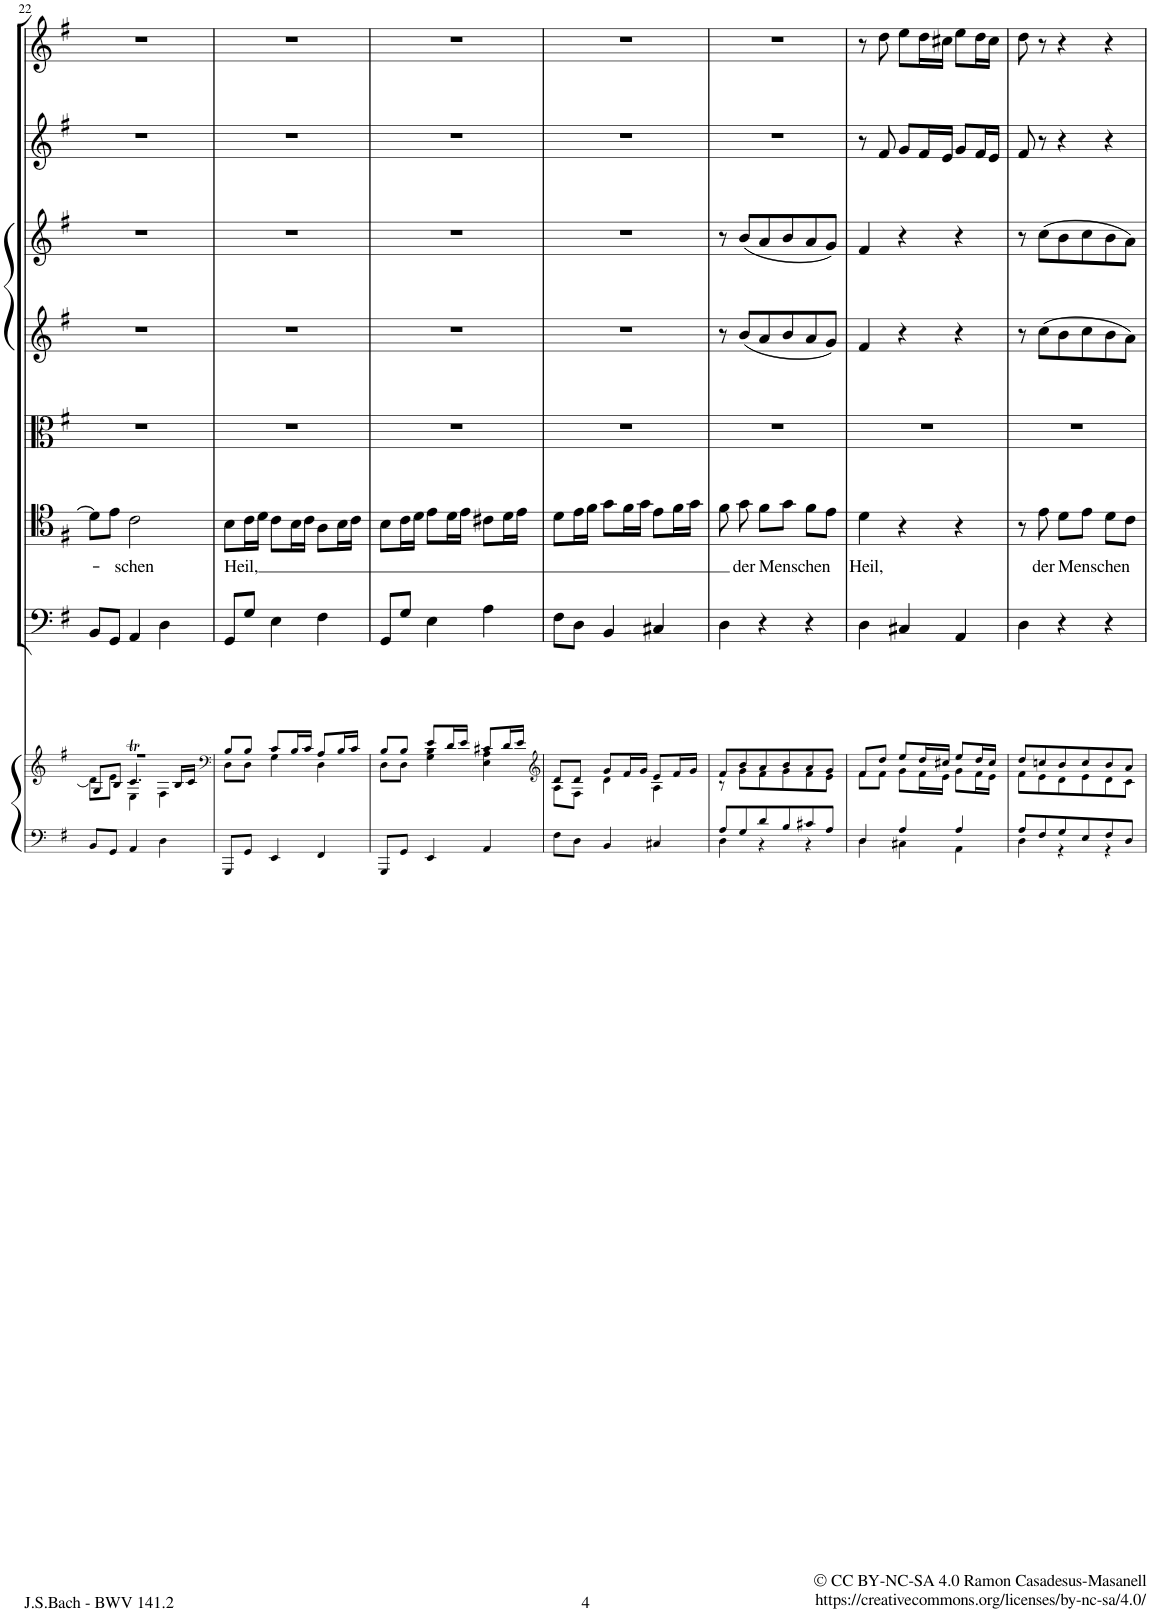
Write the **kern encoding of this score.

**kern	**kern	**kern	**kern	**text	**kern	**kern	**kern	**kern	**kern
*part8	*part8	*part7	*part6	*part6	*part5	*part4	*part3	*part2	*part1
*staff9	*staff8	*staff7	*staff6	*staff6	*staff5	*staff4	*staff3	*staff2	*staff1
*I"Piano reduction	*	*I"Continuo	*I"Tenore	*	*I"Viola	*I"Violino II	*I"Violino I	*I"Oboe II	*I"Oboe I
*I'Pno	*	*	*	*	*	*	*	*I'Ob	*I'Ob
!!LO:PB:g=z
*clefF4	*clefG2	*clefF4	*clefC4	*	*clefC3	*clefG2	*clefG2	*clefG2	*clefG2
*k[f#]	*k[f#]	*k[f#]	*k[f#]	*	*k[f#]	*k[f#]	*k[f#]	*k[f#]	*k[f#]
*M3/4	*M3/4	*M3/4	*M3/4	*	*M3/4	*M3/4	*M3/4	*M3/4	*M3/4
=22	=22	=22	=22	=22	=22	=22	=22	=22	=22
*	*^	*	*	*	*	*	*	*	*
*	*	*^	*	*	*	*	*	*	*	*
8BB/L	2.r	8d\L]	8G/L	8BB/L	8d\L]	.	2.r	2.r	2.r	2.r	2.r
8GG/J	.	8e\J	8B/J	8GG/J	8e\J	.	.	.	.	.	.
!	!	!	!	!	!	!LO:LY:b	!	!	!	!	!
4AA/	.	4E\	4.cT/	4AA/	2c\	-schen	.	.	.	.	.
4D\	.	4F#\	.	4D\	.	.	.	.	.	.	.
.	.	.	16B/LL	.	.	.	.	.	.	.	.
.	.	.	16c/JJ	.	.	.	.	.	.	.	.
*	*v	*v	*v	*	*	*	*	*	*	*	*
=23	=23	=23	=23	=23	=23	=23	=23	=23	=23
*	*clefF4	*	*	*	*	*	*	*	*
*	*^	*	*	*	*	*	*	*	*
*	*	*^	*	*	*	*	*	*	*	*
!	!	!	!	!	!	!LO:LY:b	!	!	!	!	!
*	*	*v	*v	*	*	*	*	*	*	*	*
8GGG/L	8B/L	8D\L	8GG/L	8B\L	Heil,	2.r	2.r	2.r	2.r	2.r
8GG/J	8B/J	8D\J	8G/J	16c\L	.	.	.	.	.	.
.	.	.	.	16d\JJ	.	.	.	.	.	.
4EE/	8c/L	4G\	4E\	8c\L	.	.	.	.	.	.
.	16B/L	.	.	16B\L	.	.	.	.	.	.
.	16c/JJ	.	.	16c\JJ	.	.	.	.	.	.
4FF#/	8A/L	4D\	4F#\	8A\L	.	.	.	.	.	.
.	16B/L	.	.	16B\L	.	.	.	.	.	.
.	16c/JJ	.	.	16c\JJ	.	.	.	.	.	.
=24	=24	=24	=24	=24	=24	=24	=24	=24	=24	=24
8GGG/L	8B/L	8D\L	8GG/L	8B\L	.	2.r	2.r	2.r	2.r	2.r
8GG/J	8B/J	8D\J	8G/J	16c\L	.	.	.	.	.	.
.	.	.	.	16d\JJ	.	.	.	.	.	.
4EE/	8e/L	4G\ 4B\	4E\	8e\L	.	.	.	.	.	.
.	16d/L	.	.	16d\L	.	.	.	.	.	.
.	16e/JJ	.	.	16e\JJ	.	.	.	.	.	.
4AA/	8c#X/L	4E\ 4A\	4A\	8c#X\L	.	.	.	.	.	.
.	16d/L	.	.	16d\L	.	.	.	.	.	.
.	16e/JJ	.	.	16e\JJ	.	.	.	.	.	.
=25	=25	=25	=25	=25	=25	=25	=25	=25	=25	=25
*	*clefG2	*	*	*	*	*	*	*	*	*
8F#\L	8d/L	8A\L	8F#\L	8d\L	.	2.r	2.r	2.r	2.r	2.r
8D\J	8d/J	8F#\J	8D\J	16e\L	.	.	.	.	.	.
.	.	.	.	16f#\JJ	.	.	.	.	.	.
4BB/	8g/L	4d\	4BB/	8g\L	.	.	.	.	.	.
.	16f#/L	.	.	16f#\L	.	.	.	.	.	.
.	16g/JJ	.	.	16g\JJ	.	.	.	.	.	.
4C#X/	8e/L	4A\	4C#X/	8e\L	.	.	.	.	.	.
.	16f#/L	.	.	16f#\L	.	.	.	.	.	.
.	16g/JJ	.	.	16g\JJ	.	.	.	.	.	.
=26	=26	=26	=26	=26	=26	=26	=26	=26	=26	=26
*^	*	*	*	*	*	*	*	*	*	*
8A/L	4D\	8f#/L	8r	4D\	8f#\	.	2.r	8r	8r	2.r	2.r
!	!	!	!	!	!	!LO:LY:b	!	!	!	!	!
8G/	.	8b/	8g\L	.	8g\	der	.	(8b/L	(8b/L	.	.
!	!	!	!	!	!	!LO:LY:b	!	!	!	!	!
8d/	4r	8a/	8f#\	4r	8f#\L	Men-	.	8a/	8a/	.	.
8B/	.	8b/	8g\	.	8g\J	.	.	8b/	8b/	.	.
!	!	!	!	!	!	!LO:LY:b	!	!	!	!	!
8c#X/	4r	8a/	8f#\	4r	8f#\L	-schen	.	8a/	8a/	.	.
8A/J	.	8g/J	8e\J	.	8e\J	.	.	8g/J)	8g/J)	.	.
=27	=27	=27	=27	=27	=27	=27	=27	=27	=27	=27	=27
!	!	!	!	!	!	!LO:LY:b	!	!	!	!	!
4D/	4D\	8f#/L	8f#\L	4D\	4d\	Heil,	2.r	4f#/	4f#/	8r	8r
.	.	8dd/J	8f#\J	.	.	.	.	.	.	8f#/	8dd\
4A/	4C#X\	8ee/L	8g\L	4C#X/	4r	.	.	4r	4r	8g/L	8ee\L
.	.	16dd/L	16f#\L	.	.	.	.	.	.	16f#/L	16dd\L
.	.	16cc#X/JJ	16e\JJ	.	.	.	.	.	.	16e/JJ	16cc#X\JJ
4A/	4AA\	8ee/L	8g\L	4AA/	4r	.	.	4r	4r	8g/L	8ee\L
.	.	16dd/L	16f#\L	.	.	.	.	.	.	16f#/L	16dd\L
.	.	16cc#/JJ	16e\JJ	.	.	.	.	.	.	16e/JJ	16cc#\JJ
=28	=28	=28	=28	=28	=28	=28	=28	=28	=28	=28	=28
8A/L	4D\	8dd/L	8f#\L	4D\	8r	.	2.r	8r	8r	8f#/	8dd\
!	!	!	!	!	!	!LO:LY:b	!	!	!	!	!
8F#/	.	8ccn/	8e\	.	8e\	der	.	(8cc\L	(8cc\L	8r	8r
!	!	!	!	!	!	!LO:LY:b	!	!	!	!	!
8G/	4r	8b/	8d\	4r	8d\L	Men-	.	8b\	8b\	4r	4r
8E/	.	8cc/	8e\	.	8e\J	.	.	8cc\	8cc\	.	.
!	!	!	!	!	!	!LO:LY:b	!	!	!	!	!
8F#/	4r	8b/	8d\	4r	8d\L	-schen	.	8b\	8b\	4r	4r
8D/J	.	8a/J	8c\J	.	8c\J	.	.	8a\J)	8a\J)	.	.
*v	*v	*	*	*	*	*	*	*	*	*	*
*	*v	*v	*	*	*	*	*	*	*	*
=	=	=	=	=	=	=	=	=	=
*-	*-	*-	*-	*-	*-	*-	*-	*-	*-
